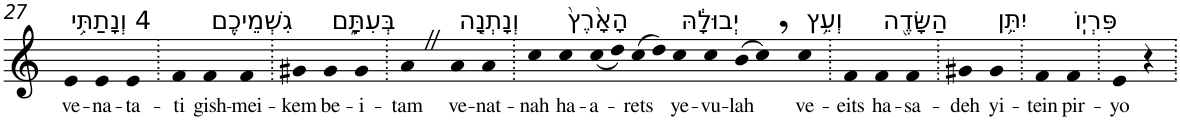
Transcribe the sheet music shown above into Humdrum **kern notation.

**kern	**text
*part1	*part1
*staff1	*staff1
*I"Piano	*
*I'Pno	*
!!LO:PB:g=z
*clefG2	*
*k[]	*
=27	=27
!LO:TX:a:t=4 וְנָתַתִּ֥י	!
!	!LO:LY:b
4e	ve-
!	!LO:LY:b
4e	-na-
!	!LO:LY:b
4e	-ta-
=28.	=28.
!	!LO:LY:b
4f	-ti
!LO:TX:a:t=גִשְׁמֵיכֶ֖ם	!
!	!LO:LY:b
4f	gish-
!	!LO:LY:b
4f	-mei-
=29.	=29.
!	!LO:LY:b
4g#X	-kem
!LO:TX:a:t=בְּעִתָּ֑ם	!
!	!LO:LY:b
4g#	be-
!	!LO:LY:b
4g#	-i-
=30.	=30.
!	!LO:LY:b
4aZ	-tam
!LO:TX:a:t=וְנָתְנָ֤ה	!
!	!LO:LY:b
4a	ve-
!	!LO:LY:b
4a	-nat-
=31.	=31.
!	!LO:LY:b
4cc	-nah
!LO:TX:a:t=הָאָ֙רֶץ֙	!
!	!LO:LY:b
4cc	ha-
!	!LO:LY:b
(<8cc	-a-
8dd)	.
!	!LO:LY:b
(>8cc	-rets
8dd)	.
!LO:TX:a:t=יְבוּלָ֔הּ	!
!	!LO:LY:b
4cc	ye-
!	!LO:LY:b
4cc	-vu-
!	!LO:LY:b
(>8b	-lah
8cc,)	.
!LO:TX:a:t=וְעֵ֥ץ	!
!	!LO:LY:b
4cc	ve-
=32.	=32.
!	!LO:LY:b
4f	-eits
!LO:TX:a:t=הַשָּׂדֶ֖ה	!
!	!LO:LY:b
4f	ha-
!	!LO:LY:b
4f	-sa-
=33.	=33.
!	!LO:LY:b
4g#X	-deh
!LO:TX:a:t=יִתֵּ֥ן	!
!	!LO:LY:b
4g#	yi-
=34.	=34.
!	!LO:LY:b
4f	-tein
!LO:TX:a:t=פִּרְיֽוֹ	!
!	!LO:LY:b
4f	pir-
=35.	=35.
!	!LO:LY:b
4e	-yo
4r	.
=.	=.
*-	*-
